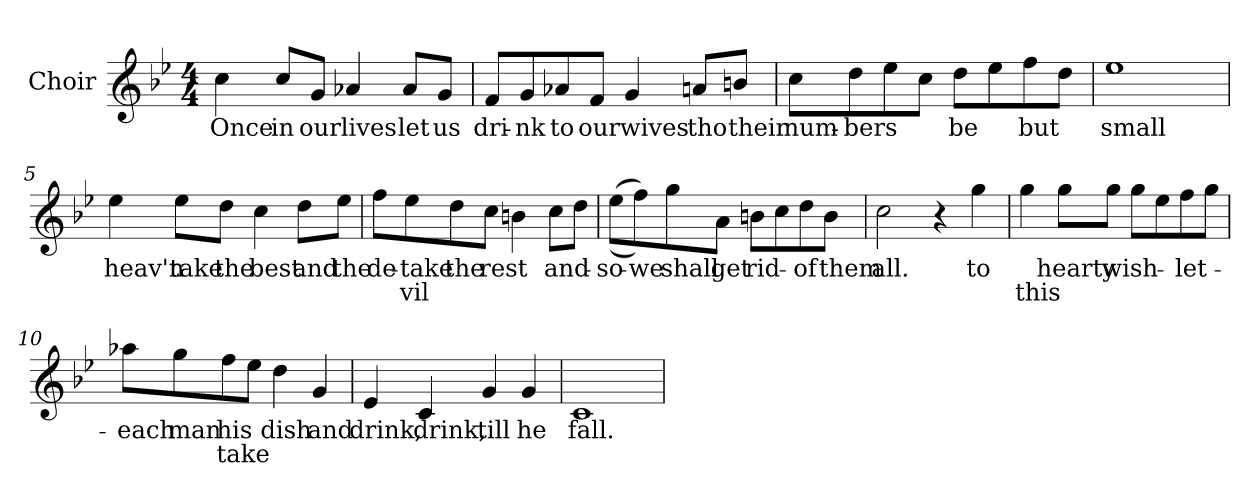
**kern	**text	**text
*part1	*part1	*part1
*staff1	*staff1	*staff1
*I"Choir	*	*
*I'Ch	*	*
*clefG2	*	*
*k[b-e-]	*	*
*B-:	*	*
*M4/4	*	*
=1	=1	=1
4cc\	Once	.
8cc/L	in	.
8g/J	our	.
4a-X/	lives	.
8a-/L	let	.
8g/J	us	.
=2	=2	=2
8f/L	dri-	.
8g/	-nk	.
8a-X/	to	.
8f/J	our	.
4g/	wives	.
8an/L	tho	.
8bn/J	their	.
=3	=3	=3
8cc\L	num-	.
8dd\	-bers	.
8ee-\	.	.
8cc\J	.	.
8dd\L	be	.
8ee-\	.	.
8ff\	but	.
8dd\J	.	.
!!LO:LB:g=z
=4	=4	=4
1ee-	small	.
=5	=5	=5
4ee-\	heav'n	.
8ee-\L	take	.
8dd\J	the	.
4cc\	best	.
8dd\L	and	.
8ee-\J	the	.
=6	=6	=6
8ff\L	de-	.
8ee-\	-take	vil
8dd\	the	.
8cc\J	rest	.
4bn\	.	.
8cc\L	and-	.
8dd\J	.	.
!!LO:LB:g=z
=7	=7	=7
((8ee-\L	so-	.
8ff\))	we	.
8gg\	shall	.
8a\J	get	.
8bn\L	rid-	.
8cc\	.	.
8dd\	-of	.
8b\J	them	.
=8	=8	=8
2cc\	all.	.
4r	.	.
4gg\	to	.
=9	=9	=9
4gg\	.	this
8gg\L	hearty	.
8gg\J	wish-	.
8gg\L	.	.
8ee-\	.	.
8ff\	let-	.
8gg\J	.	.
!!LO:LB:g=z
=10	=10	=10
8aa-X\L	each	.
8gg\	man	.
8ff\	his	take
8ee-\J	.	.
4dd\	dish	.
4g/	and	.
=11	=11	=11
4e-/	drink,	.
4c/	drink,	.
4g/	till	.
4g/	he	.
=12	=12	=12
1c	fall.	.
=	=	=
*-	*-	*-
